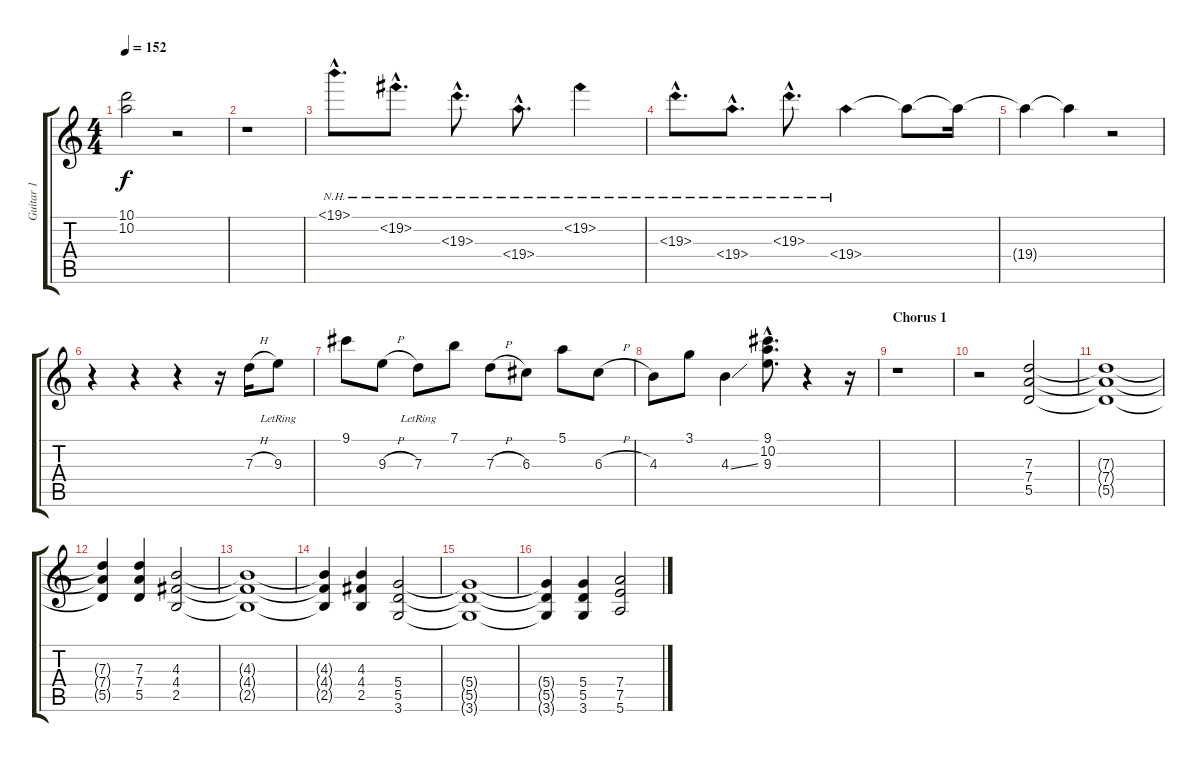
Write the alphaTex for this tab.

\track ("Guitar 1" "Guitar 1") {instrument overdrivenguitar}
\staff {score tabs}
\tuning (E4 B3 G3 D3 A2 E2) {hide}
\ts (4 4)
\tempo 152
\clef g2
\ks c
(10.1{t} 10.2{t}).2{dy f} r.2 |
r.1 |
19.1{nh hac}.8{d} 19.2{nh hac}.8{d} 19.3{nh hac}.8{d} 19.4{nh hac}.8{d} 19.2{nh}.4 |
19.3{nh hac}.8{d} 19.4{nh hac}.8{d} 19.3{nh hac}.8{d} 19.4{nh}.4 19.4{t}.8{volume 9} 19.4{t}.16{volume 8} |
19.4{t}.4{volume 7} 19.4{t}.4{volume 6} r.2 |
r.4 r.4 r.4 r.16 7.3{h}.16{volume 10} 9.3{lr}.8 |
9.1.8 9.3{h}.8 7.3{lr}.8 7.1.8 7.3{h}.8 6.3.8 5.1.8 6.3{h}.8 |
4.3.8 3.1.8 4.3{ss}.4 (9.1{hac} 10.2{hac} 9.3{hac}).8{d} r.4 r.16 |
\section ("" "Chorus 1")
r.1 |
r.2 (7.3 7.4 5.5).2 |
(7.3{t} 7.4{t} 5.5{t}).1 |
(7.3{t} 7.4{t} 5.5{t}).4 (7.3 7.4 5.5).4 (4.3 4.4 2.5).2 |
(4.3{t} 4.4{t} 2.5{t}).1 |
(4.3{t} 4.4{t} 2.5{t}).4 (4.3 4.4 2.5).4 (5.4 5.5 3.6).2 |
(5.4{t} 5.5{t} 3.6{t}).1 |
(5.4{t} 5.5{t} 3.6{t}).4 (5.4 5.5 3.6).4 (7.4 7.5 5.6).2
